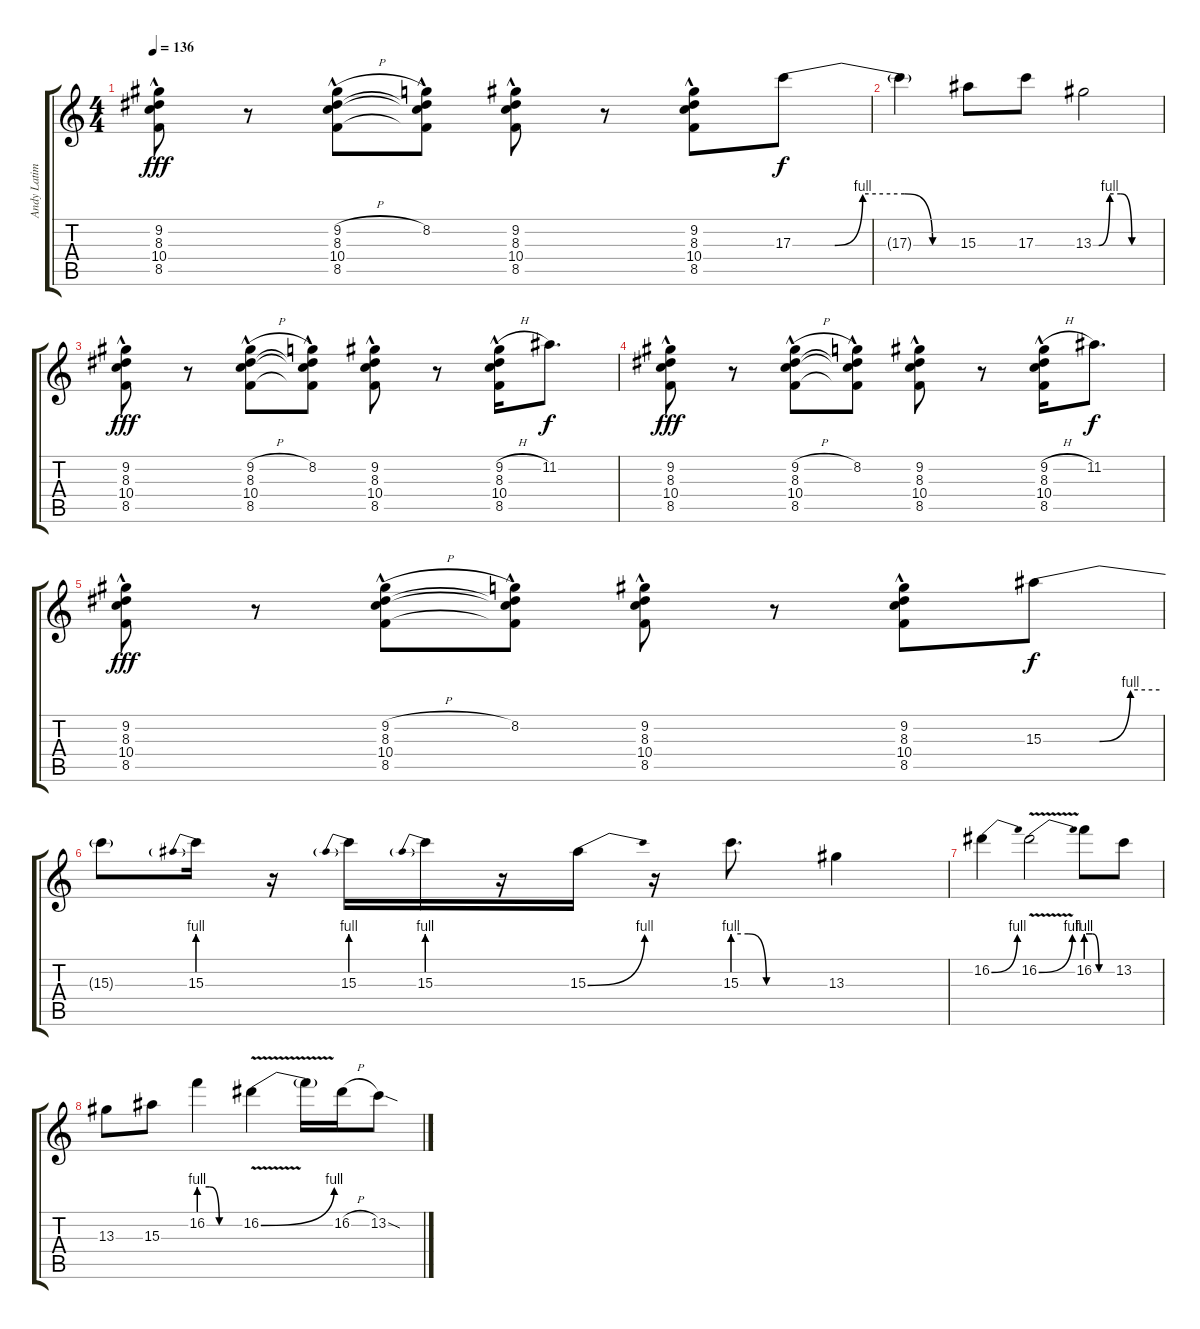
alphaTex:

\track ("Andy Latimer" "Andy Latim") {instrument overdrivenguitar}
\staff {score tabs}
\tuning (E4 B3 G3 D3 A2 E2) {hide}
\ts (4 4)
\tempo 136
\clef g2
\ks c
(9.2{hac} 8.3 10.4 8.5).8{dy fff} r.8 (9.2{h hac} 8.3 10.4 8.5).8 (8.2{hac} 8.3{t} 10.4{t} 8.5{t}).8 (9.2{hac} 8.3 10.4 8.5).8 r.8 (9.2{hac} 8.3 10.4 8.5).8 17.3{be (custom 0 0 15 0 25 4 40 4 50 0 60 0)}.8{dy f} |
17.3{t}.4 15.3.8 17.3.8 13.3{be (custom 0 0 5 0 15 4 25 4 35 0 60 0)}.2 |
(9.2{hac} 8.3 10.4 8.5).8{dy fff} r.8 (9.2{h hac} 8.3 10.4 8.5).8 (8.2{hac} 8.3{t} 10.4{t} 8.5{t}).8 (9.2{hac} 8.3 10.4 8.5).8 r.8 (9.2{h hac} 8.3 10.4 8.5).16 11.2.8{d dy f} |
(9.2{hac} 8.3 10.4 8.5).8{dy fff} r.8 (9.2{h hac} 8.3 10.4 8.5).8 (8.2{hac} 8.3{t} 10.4{t} 8.5{t}).8 (9.2{hac} 8.3 10.4 8.5).8 r.8 (9.2{h hac} 8.3 10.4 8.5).16 11.2.8{d dy f} |
(9.2{hac} 8.3 10.4 8.5).8{dy fff} r.8 (9.2{h hac} 8.3 10.4 8.5).8 (8.2{hac} 8.3{t} 10.4{t} 8.5{t}).8 (9.2{hac} 8.3 10.4 8.5).8 r.8 (9.2{hac} 8.3 10.4 8.5).8 15.3{be (custom 0 0 15 0 29 0 45 4 60 4)}.8{dy f} |
15.3{t}.8 15.3{be (prebend 0 4 60 4)}.16 r.16 15.3{be (prebend 0 4 60 4)}.16 15.3{be (prebend 0 4 60 4)}.16 r.16 15.3{be (bend 0 0 60 4)}.16 r.16 15.3{be (custom 0 4 10 4 22 0 60 0)}.8{d} 13.3.4 |
16.2{be (bend 0 0 60 4)}.4 16.2{be (bend 0 0 60 4) v}.2 16.2{be (custom 0 4 15 4 30 0 60 0)}.8 13.2.8 |
13.3.8 15.3.8 16.2{be (custom 0 4 15 4 30 0 60 0)}.4 16.2{be (bend 0 0 60 4) v}.4 16.2{t}.16 16.2{h}.16 13.2{sod}.8
